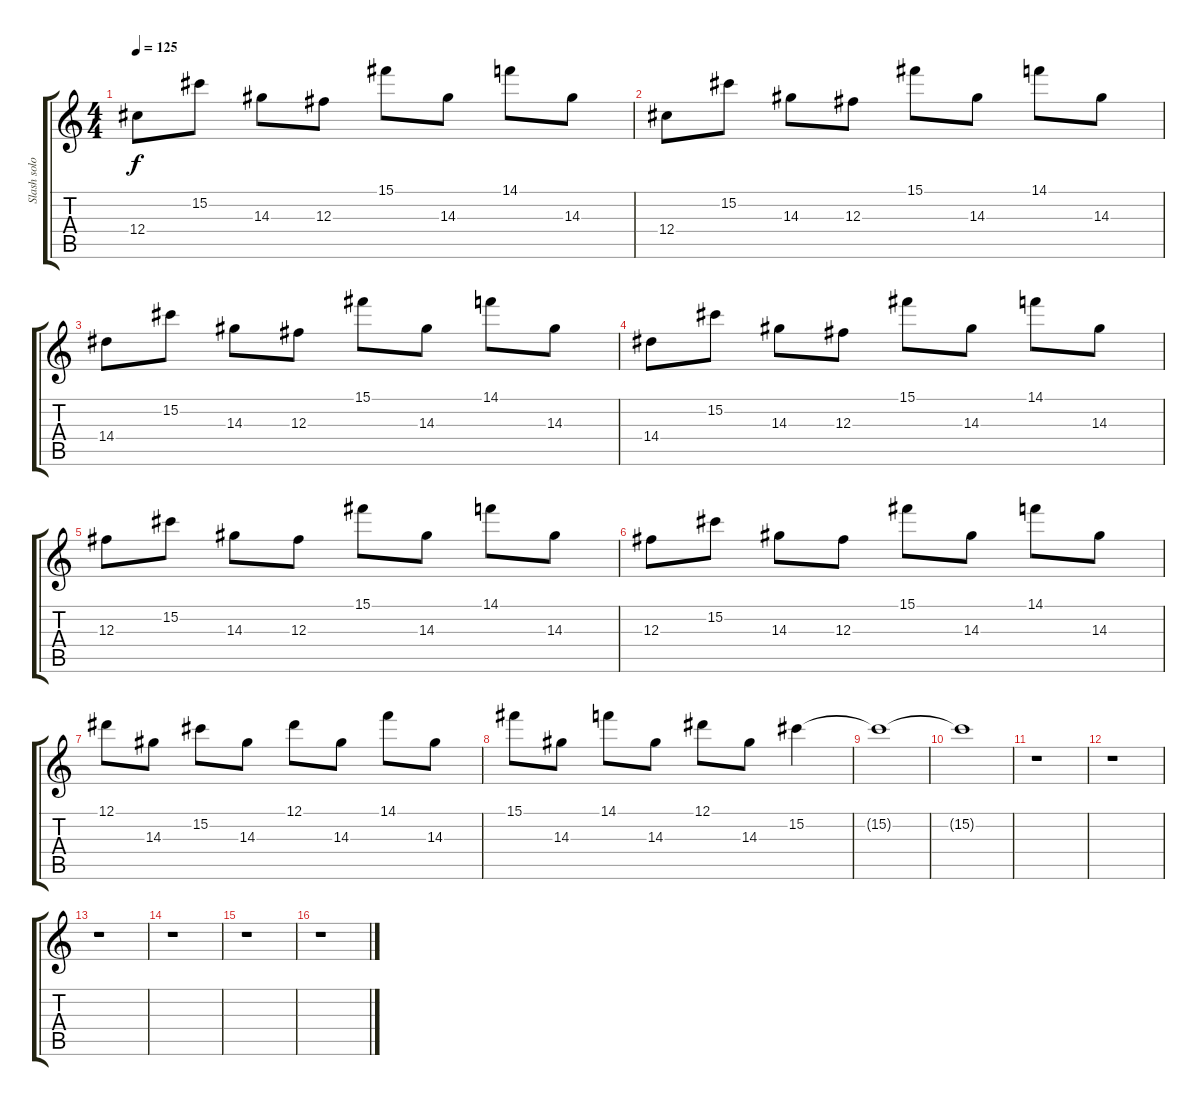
\track ("Slash solo" "Slash solo") {instrument overdrivenguitar}
\staff {score tabs}
\tuning (Eb4 Bb3 Gb3 Db3 Ab2 Eb2) {hide}
\ts (4 4)
\tempo 125
\clef g2
\ks c
12.4.8{dy f} 15.2.8 14.3.8 12.3.8 15.1.8 14.3.8 14.1.8 14.3.8 |
12.4.8 15.2.8 14.3.8 12.3.8 15.1.8 14.3.8 14.1.8 14.3.8 |
14.4.8 15.2.8 14.3.8 12.3.8 15.1.8 14.3.8 14.1.8 14.3.8 |
14.4.8 15.2.8 14.3.8 12.3.8 15.1.8 14.3.8 14.1.8 14.3.8 |
12.3.8 15.2.8 14.3.8 12.3.8 15.1.8 14.3.8 14.1.8 14.3.8 |
12.3.8 15.2.8 14.3.8 12.3.8 15.1.8 14.3.8 14.1.8 14.3.8 |
12.1.8 14.3.8 15.2.8 14.3.8 12.1.8 14.3.8 14.1.8 14.3.8 |
15.1.8 14.3.8 14.1.8 14.3.8 12.1.8 14.3.8 15.2.4 |
15.2{t}.1 |
15.2{t}.1 |
r.1 |
r.1 |
r.1 |
r.1 |
r.1 |
r.1
